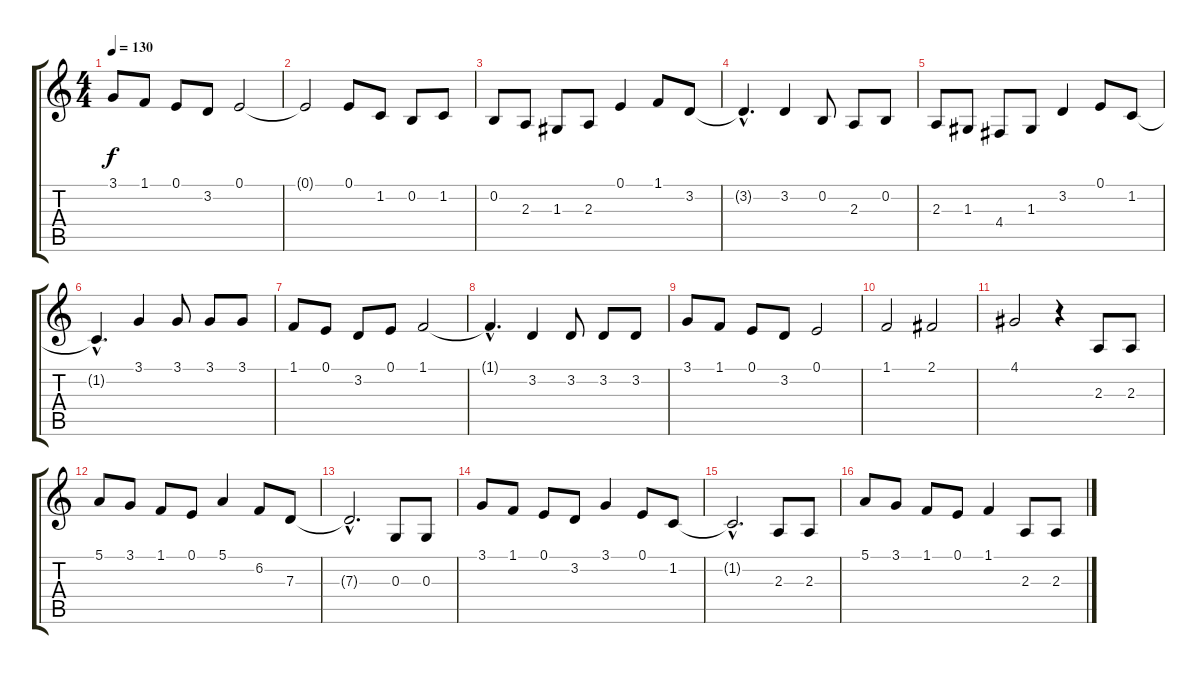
\track "" {instrument electricgrandpiano}
\staff {score tabs}
\tuning (E4 B3 G3 D3 A2 E2) {hide}
\ts (4 4)
\tempo 130
\clef g2
\ks c
3.1.8{dy f} 1.1.8 0.1.8 3.2.8 0.1.2 |
0.1{t}.2 0.1.8 1.2.8 0.2.8 1.2.8 |
0.2.8 2.3.8 1.3.8 2.3.8 0.1.4 1.1.8 3.2.8 |
3.2{hac t}.4{d} 3.2.4 0.2.8 2.3.8 0.2.8 |
2.3.8 1.3.8 4.4.8 1.3.8 3.2.4 0.1.8 1.2.8 |
1.2{hac t}.4{d} 3.1.4 3.1.8 3.1.8 3.1.8 |
1.1.8 0.1.8 3.2.8 0.1.8 1.1.2 |
1.1{hac t}.4{d} 3.2.4 3.2.8 3.2.8 3.2.8 |
3.1.8 1.1.8 0.1.8 3.2.8 0.1.2 |
1.1.2 2.1.2 |
4.1.2 r.4 2.3.8 2.3.8 |
5.1.8 3.1.8 1.1.8 0.1.8 5.1.4 6.2.8 7.3.8 |
7.3{hac t}.2{d} 0.3.8 0.3.8 |
3.1.8 1.1.8 0.1.8 3.2.8 3.1.4 0.1.8 1.2.8 |
1.2{hac t}.2{d} 2.3.8 2.3.8 |
5.1.8 3.1.8 1.1.8 0.1.8 1.1.4 2.3.8 2.3.8
